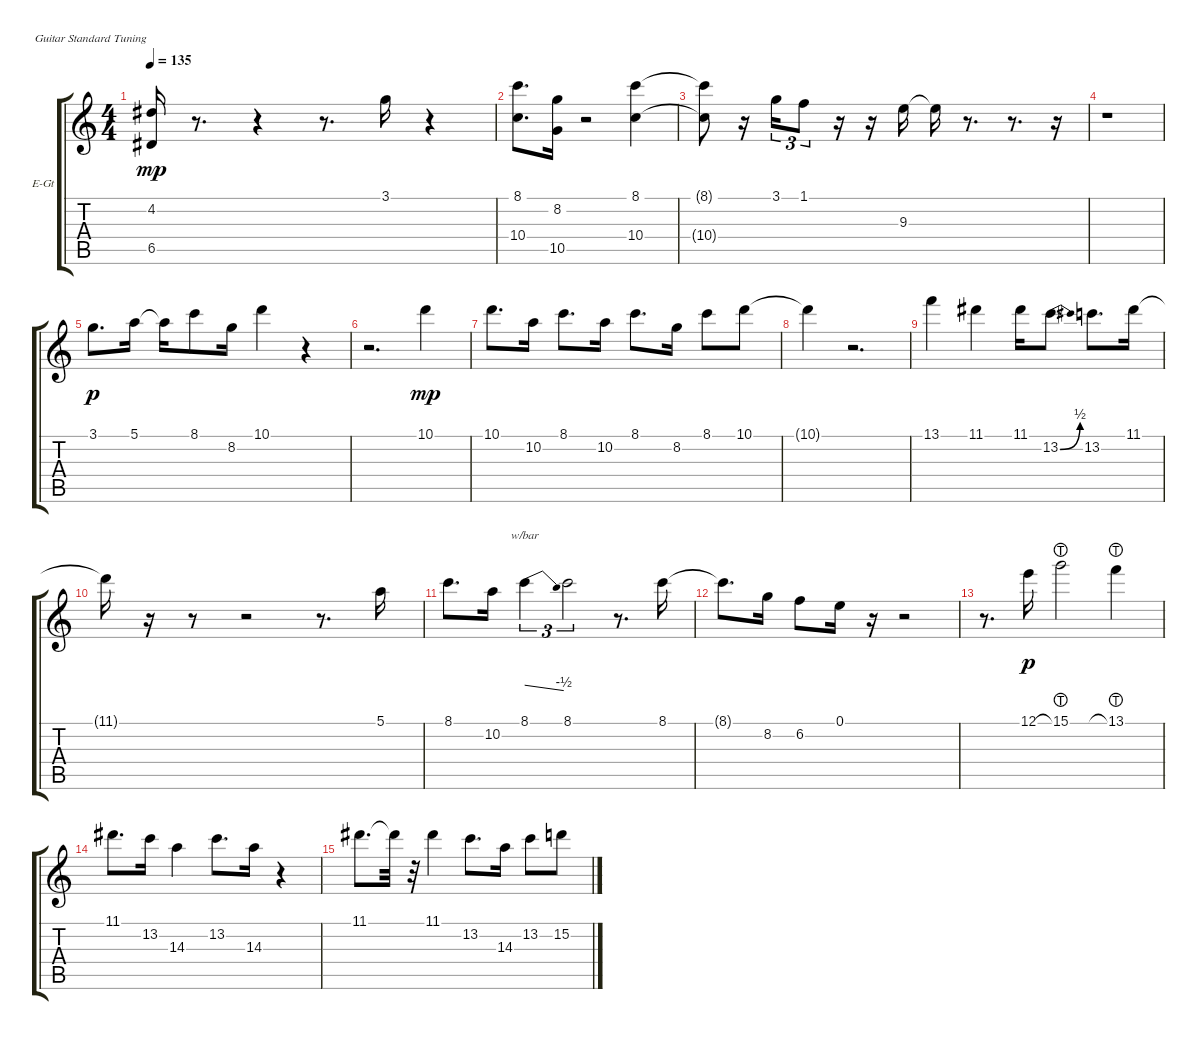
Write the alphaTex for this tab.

\bracketExtendMode groupsimilarinstruments
\firstSystemTrackNameOrientation horizontal
\otherSystemsTrackNameOrientation horizontal
\track ("Subsound" "E-Gt") {instrument electricguitarclean}
\staff {score tabs}
\tuning (E4 B3 G3 D3 A2 E2)
\ts (4 4)
\tempo 135
\clef g2
\ks c
(4.2{t} 6.5{t}).16{dy mp} r.8{d} r.4 r.8{d} 3.1.16 r.4 |
(8.1 10.4).8{d} (8.2 10.5).16 r.2 (8.1 10.4).4 |
(8.1{t} 10.4{t}).8 r.16 3.1.16{tu (3 2)} 1.1.8{tu (3 2)} r.16 r.16 9.3.16 9.3{t}.16 r.8{d} r.8{d} r.16 |
r.1 |
3.1.8{d dy p} 5.1.16 5.1{t}.16 8.1.8 8.2.16 10.1.4 r.4 |
r.2{d} 10.1.4{dy mp} |
10.1.8{d} 10.2.16 8.1.8{d} 10.2.16 8.1.8{d} 8.2.16 8.1.8 10.1.8 |
10.1{t}.4 r.2{d} |
13.1.4 11.1.4 11.1.16 13.2{be (bend 0 0 59.4 2)}.8{d} 13.2.8{d} 11.1.16 |
11.1{t}.16 r.16 r.8 r.2 r.8{d} 5.1.16 |
8.1.8{d} 10.2.16 8.1.4{tu (3 2) tbe (dive default 44.4 0 60 -2)} 8.1.2{tu (3 2)} r.8{d} 8.1.16 |
\scale
0.333333 8.1{t}.8{d} 8.2.16 6.2.8 0.1.16 r.16 r.2 |
r.8{d} 12.1.16{dy p} 15.1{lht}.2 13.1{lht}.4 |
11.1.8{d} 13.2.16 14.3.4 13.2.8{d} 14.3.16 r.4 |
11.1.8{d} 11.1{t}.32 r.32 11.1.4 13.2.8{d} 14.3.16 13.2.8 15.2.8
